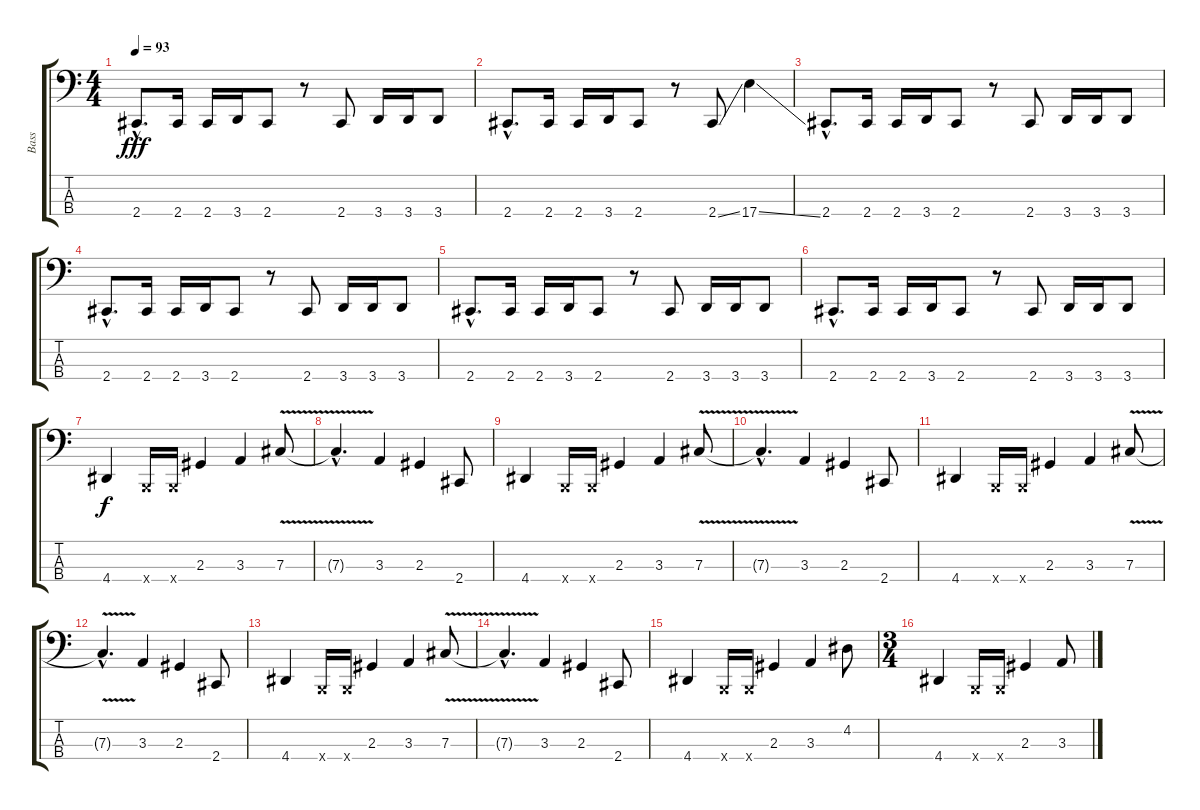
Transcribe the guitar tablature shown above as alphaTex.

\track ("Bass" "Bass") {instrument slapbass2}
\staff {score tabs}
\tuning (E2 B1 Gb1 B0) {hide}
\ts (4 4)
\tempo 93
\clef f4
\ks c
2.4{hac}.8{d dy fff} 2.4.16 2.4.16 3.4.16 2.4.8 r.8 2.4.8 3.4.16 3.4.16 3.4.8 |
2.4{hac}.8{d} 2.4.16 2.4.16 3.4.16 2.4.8 r.8 2.4{ss}.8 17.4{ss}.4 |
2.4{hac}.8{d} 2.4.16 2.4.16 3.4.16 2.4.8 r.8 2.4.8 3.4.16 3.4.16 3.4.8 |
2.4{hac}.8{d} 2.4.16 2.4.16 3.4.16 2.4.8 r.8 2.4.8 3.4.16 3.4.16 3.4.8 |
2.4{hac}.8{d} 2.4.16 2.4.16 3.4.16 2.4.8 r.8 2.4.8 3.4.16 3.4.16 3.4.8 |
2.4{hac}.8{d} 2.4.16 2.4.16 3.4.16 2.4.8 r.8 2.4.8 3.4.16 3.4.16 3.4.8 |
4.4.4{dy f} 0.4{x}.16 0.4{x}.16 2.3.4 3.3.4 7.3{v}.8 |
7.3{hac t}.4{d} 3.3.4 2.3.4 2.4.8 |
4.4.4 0.4{x}.16 0.4{x}.16 2.3.4 3.3.4 7.3{v}.8 |
7.3{hac t}.4{d} 3.3.4 2.3.4 2.4.8 |
4.4.4 0.4{x}.16 0.4{x}.16 2.3.4 3.3.4 7.3{v}.8 |
7.3{hac t}.4{d} 3.3.4 2.3.4 2.4.8 |
4.4.4 0.4{x}.16 0.4{x}.16 2.3.4 3.3.4 7.3{v}.8 |
7.3{hac t}.4{d} 3.3.4 2.3.4 2.4.8 |
4.4.4 0.4{x}.16 0.4{x}.16 2.3.4 3.3.4 4.2.8 |
\ts (3 4)
4.4.4 0.4{x}.16 0.4{x}.16 2.3.4 3.3.8
